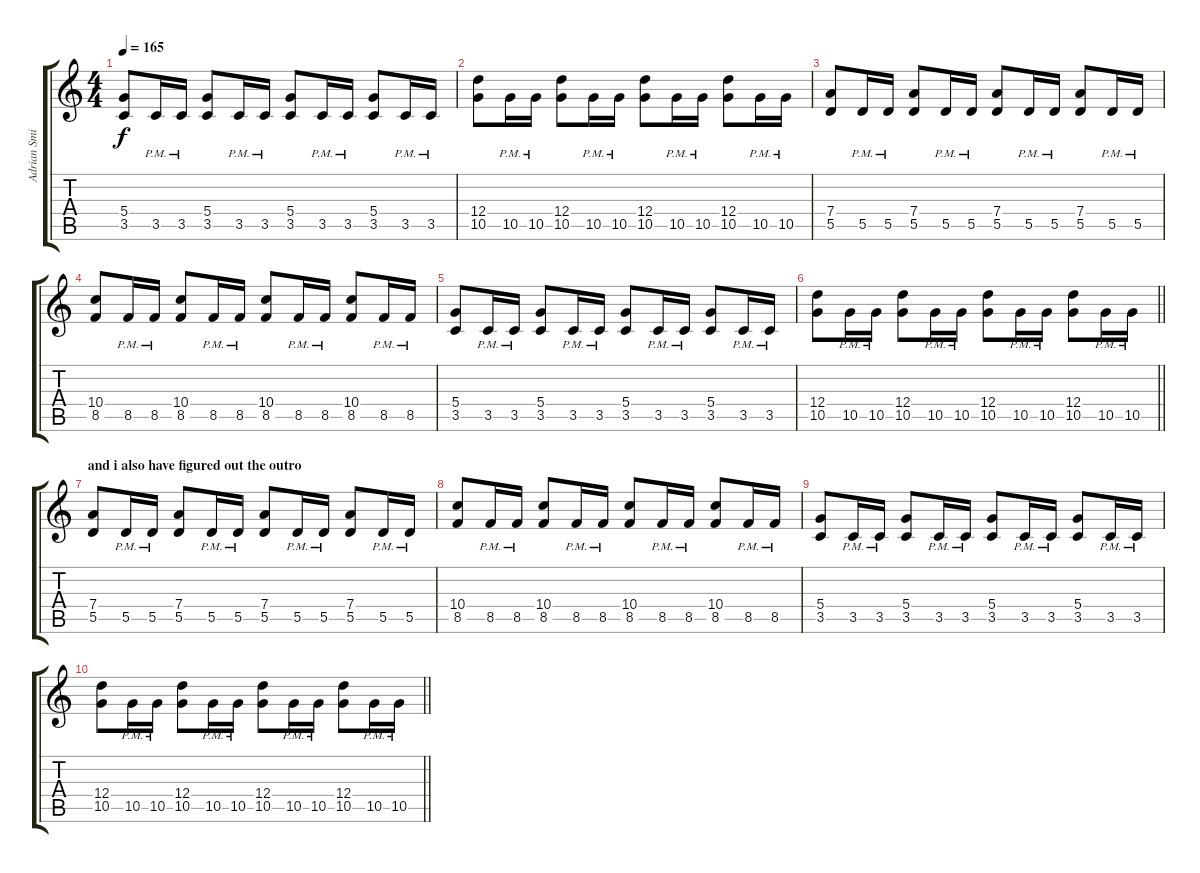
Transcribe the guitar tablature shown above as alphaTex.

\track ("Adrian Smith" "Adrian Smi") {instrument acousticguitarsteel}
\staff {score tabs}
\tuning (E4 B3 G3 D3 A2 E2) {hide}
\ts (4 4)
\tempo 165
\clef g2
\ks c
(5.4 3.5).8{dy f} 3.5{pm}.16 3.5{pm}.16 (5.4 3.5).8 3.5{pm}.16 3.5{pm}.16 (5.4 3.5).8 3.5{pm}.16 3.5{pm}.16 (5.4 3.5).8 3.5{pm}.16 3.5{pm}.16 |
(12.4 10.5).8 10.5{pm}.16 10.5{pm}.16 (12.4 10.5).8 10.5{pm}.16 10.5{pm}.16 (12.4 10.5).8 10.5{pm}.16 10.5{pm}.16 (12.4 10.5).8 10.5{pm}.16 10.5{pm}.16 |
(7.4 5.5).8 5.5{pm}.16 5.5{pm}.16 (7.4 5.5).8 5.5{pm}.16 5.5{pm}.16 (7.4 5.5).8 5.5{pm}.16 5.5{pm}.16 (7.4 5.5).8 5.5{pm}.16 5.5{pm}.16 |
(10.4 8.5).8 8.5{pm}.16 8.5{pm}.16 (10.4 8.5).8 8.5{pm}.16 8.5{pm}.16 (10.4 8.5).8 8.5{pm}.16 8.5{pm}.16 (10.4 8.5).8 8.5{pm}.16 8.5{pm}.16 |
(5.4 3.5).8 3.5{pm}.16 3.5{pm}.16 (5.4 3.5).8 3.5{pm}.16 3.5{pm}.16 (5.4 3.5).8 3.5{pm}.16 3.5{pm}.16 (5.4 3.5).8 3.5{pm}.16 3.5{pm}.16 |
\barLineRight lightlight
(12.4 10.5).8 10.5{pm}.16 10.5{pm}.16 (12.4 10.5).8 10.5{pm}.16 10.5{pm}.16 (12.4 10.5).8 10.5{pm}.16 10.5{pm}.16 (12.4 10.5).8 10.5{pm}.16 10.5{pm}.16 |
\section ("" "and i also have figured out the outro")
(7.4 5.5).8 5.5{pm}.16 5.5{pm}.16 (7.4 5.5).8 5.5{pm}.16 5.5{pm}.16 (7.4 5.5).8 5.5{pm}.16 5.5{pm}.16 (7.4 5.5).8 5.5{pm}.16 5.5{pm}.16 |
(10.4 8.5).8 8.5{pm}.16 8.5{pm}.16 (10.4 8.5).8 8.5{pm}.16 8.5{pm}.16 (10.4 8.5).8 8.5{pm}.16 8.5{pm}.16 (10.4 8.5).8 8.5{pm}.16 8.5{pm}.16 |
(5.4 3.5).8 3.5{pm}.16 3.5{pm}.16 (5.4 3.5).8 3.5{pm}.16 3.5{pm}.16 (5.4 3.5).8 3.5{pm}.16 3.5{pm}.16 (5.4 3.5).8 3.5{pm}.16 3.5{pm}.16 |
\barLineRight lightlight
(12.4 10.5).8 10.5{pm}.16 10.5{pm}.16 (12.4 10.5).8 10.5{pm}.16 10.5{pm}.16 (12.4 10.5).8 10.5{pm}.16 10.5{pm}.16 (12.4 10.5).8 10.5{pm}.16 10.5{pm}.16
